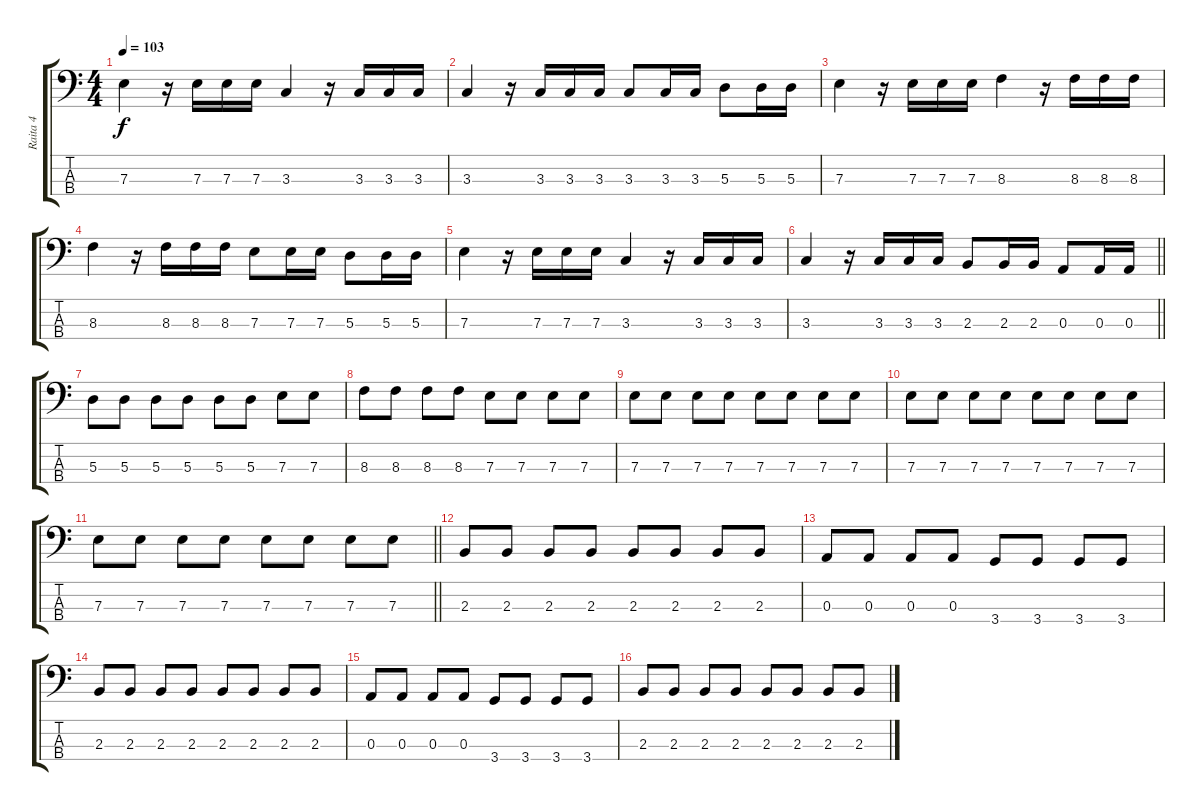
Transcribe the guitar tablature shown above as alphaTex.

\track ("Raita 4" "Raita 4") {instrument electricbassfinger}
\staff {score tabs}
\tuning (G2 D2 A1 E1) {hide}
\ts (4 4)
\tempo 103
\clef f4
\ks c
7.3.4{dy f} r.16 7.3.16 7.3.16 7.3.16 3.3.4 r.16 3.3.16 3.3.16 3.3.16 |
3.3.4 r.16 3.3.16 3.3.16 3.3.16 3.3.8 3.3.16 3.3.16 5.3.8 5.3.16 5.3.16 |
7.3.4 r.16 7.3.16 7.3.16 7.3.16 8.3.4 r.16 8.3.16 8.3.16 8.3.16 |
8.3.4 r.16 8.3.16 8.3.16 8.3.16 7.3.8 7.3.16 7.3.16 5.3.8 5.3.16 5.3.16 |
7.3.4 r.16 7.3.16 7.3.16 7.3.16 3.3.4 r.16 3.3.16 3.3.16 3.3.16 |
\barLineRight lightlight
3.3.4 r.16 3.3.16 3.3.16 3.3.16 2.3.8 2.3.16 2.3.16 0.3.8 0.3.16 0.3.16 |
5.3.8 5.3.8 5.3.8 5.3.8 5.3.8 5.3.8 7.3.8 7.3.8 |
8.3.8 8.3.8 8.3.8 8.3.8 7.3.8 7.3.8 7.3.8 7.3.8 |
7.3.8 7.3.8 7.3.8 7.3.8 7.3.8 7.3.8 7.3.8 7.3.8 |
7.3.8 7.3.8 7.3.8 7.3.8 7.3.8 7.3.8 7.3.8 7.3.8 |
\barLineRight lightlight
7.3.8 7.3.8 7.3.8 7.3.8 7.3.8 7.3.8 7.3.8 7.3.8 |
2.3.8 2.3.8 2.3.8 2.3.8 2.3.8 2.3.8 2.3.8 2.3.8 |
0.3.8 0.3.8 0.3.8 0.3.8 3.4.8 3.4.8 3.4.8 3.4.8 |
2.3.8 2.3.8 2.3.8 2.3.8 2.3.8 2.3.8 2.3.8 2.3.8 |
0.3.8 0.3.8 0.3.8 0.3.8 3.4.8 3.4.8 3.4.8 3.4.8 |
2.3.8 2.3.8 2.3.8 2.3.8 2.3.8 2.3.8 2.3.8 2.3.8
